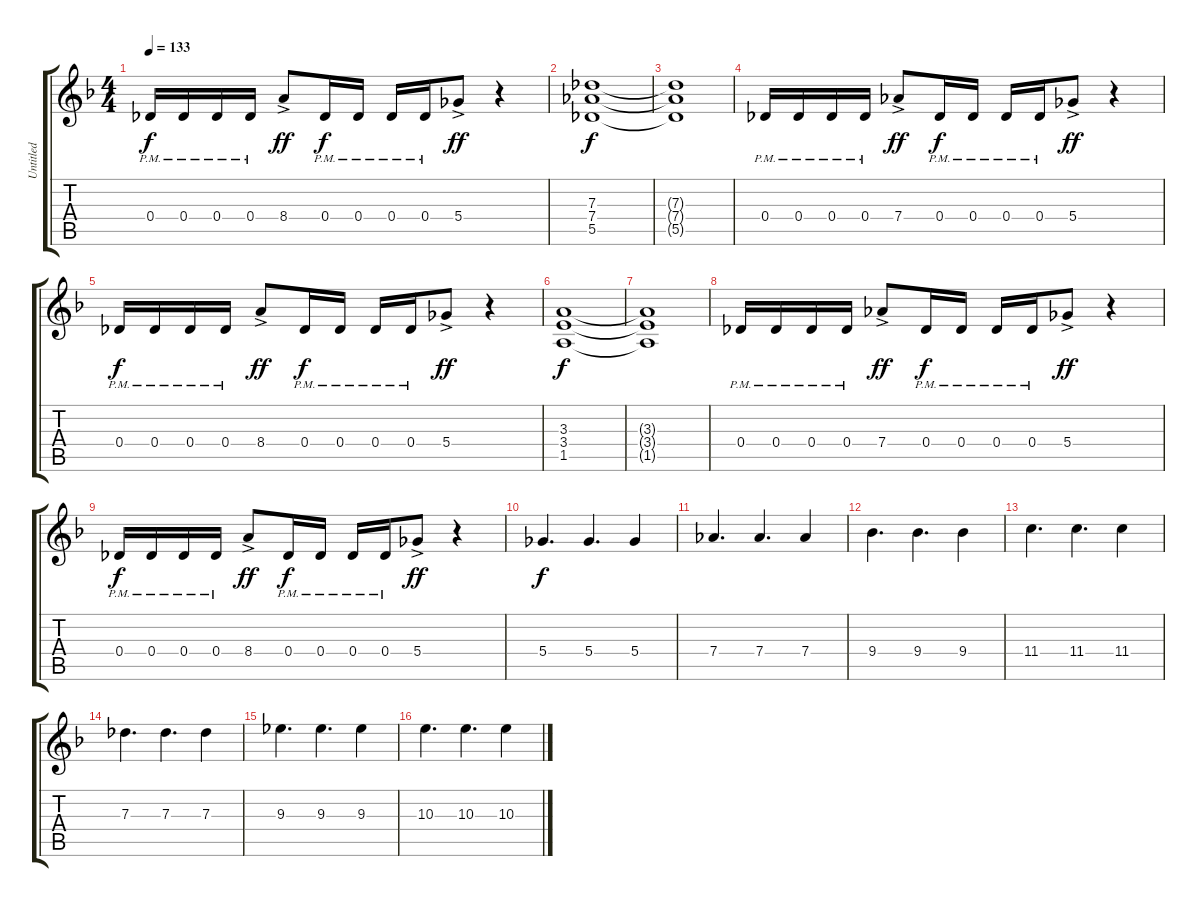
\track ("Untitled" "Untitled") {instrument distortionguitar}
\staff {score tabs}
\tuning (Eb4 Bb3 Gb3 Db3 Ab2 Eb2) {hide}
\ts (4 4)
\tempo 133
\clef g2
\ks f
0.4{pm}.16{dy f} 0.4{pm}.16 0.4{pm}.16 0.4{pm}.16 8.4{ac}.8{dy ff} 0.4{pm}.16{dy f} 0.4{pm}.16 0.4{pm}.16 0.4{pm}.16 5.4{ac}.8{dy ff} r.4 |
(7.3 7.4 5.5).1{dy f} |
(7.3{t} 7.4{t} 5.5{t}).1 |
0.4{pm}.16 0.4{pm}.16 0.4{pm}.16 0.4{pm}.16 7.4{ac}.8{dy ff} 0.4{pm}.16{dy f} 0.4{pm}.16 0.4{pm}.16 0.4{pm}.16 5.4{ac}.8{dy ff} r.4 |
0.4{pm}.16{dy f} 0.4{pm}.16 0.4{pm}.16 0.4{pm}.16 8.4{ac}.8{dy ff} 0.4{pm}.16{dy f} 0.4{pm}.16 0.4{pm}.16 0.4{pm}.16 5.4{ac}.8{dy ff} r.4 |
(3.3 3.4 1.5).1{dy f} |
(3.3{t} 3.4{t} 1.5{t}).1 |
0.4{pm}.16 0.4{pm}.16 0.4{pm}.16 0.4{pm}.16 7.4{ac}.8{dy ff} 0.4{pm}.16{dy f} 0.4{pm}.16 0.4{pm}.16 0.4{pm}.16 5.4{ac}.8{dy ff} r.4 |
0.4{pm}.16{dy f} 0.4{pm}.16 0.4{pm}.16 0.4{pm}.16 8.4{ac}.8{dy ff} 0.4{pm}.16{dy f} 0.4{pm}.16 0.4{pm}.16 0.4{pm}.16 5.4{ac}.8{dy ff} r.4 |
5.4.4{d dy f} 5.4.4{d} 5.4.4 |
7.4.4{d} 7.4.4{d} 7.4.4 |
9.4.4{d} 9.4.4{d} 9.4.4 |
11.4.4{d} 11.4.4{d} 11.4.4 |
7.3.4{d} 7.3.4{d} 7.3.4 |
9.3.4{d} 9.3.4{d} 9.3.4 |
10.3.4{d} 10.3.4{d} 10.3.4
